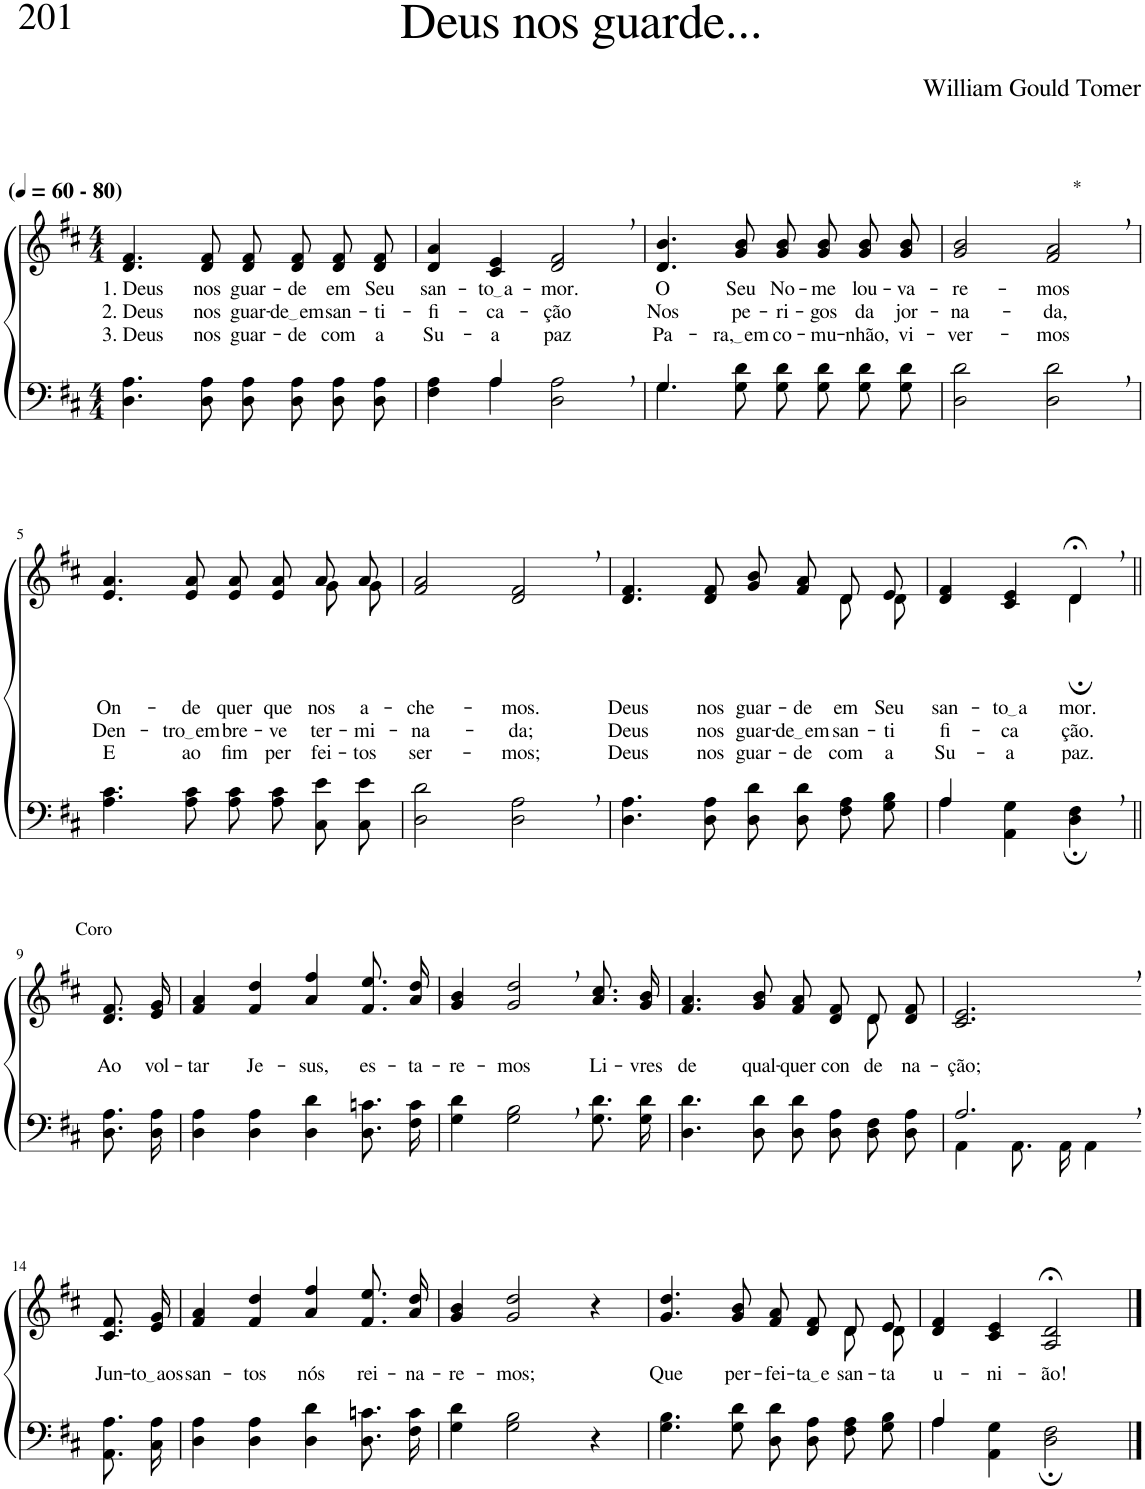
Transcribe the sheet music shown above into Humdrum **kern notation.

**kern	**kern	**text	**text	**text
*part2	*part1	*part1	*part1	*part1
*staff2	*staff1	*staff1	*staff1	*staff1
*I"Parte III e IV	*I"Parte I e II	*	*	*
*clefF4	*clefG2	*	*	*
*Trd1c2	*Trd1c2	*	*	*
*k[f#c#]	*k[f#c#]	*	*	*
*M4/4	*M4/4	*	*	*
*MM60	*MM60	*	*	*
=1	=1	=1	=1	=1
!	!LO:TX:a:B:t=(	!	!	!
!	!LO:TX:a:B:t=- 80)	!	!	!
!	!	!LO:LY:b	!LO:LY:b	!LO:LY:b
4.D\ 4.A\	4.d/ 4.f#/	1. Deus	2. Deus	3. Deus
!	!	!LO:LY:b	!LO:LY:b	!LO:LY:b
8D\ 8A\	8d/ 8f#/	nos	nos	nos
!	!	!LO:LY:b	!LO:LY:b	!LO:LY:b
8D\ 8A\L	8d/ 8f#/L	guar-	guar-	guar-
!	!	!LO:LY:b	!LO:LY:b	!LO:LY:b
8D\ 8A\J	8d/ 8f#/J	-de	de em	-de
!	!	!LO:LY:b	!LO:LY:b	!LO:LY:b
8D\ 8A\L	8d/ 8f#/L	em	san-	com
!	!	!LO:LY:b	!LO:LY:b	!LO:LY:b
8D\ 8A\J	8d/ 8f#/J	Seu	-ti-	a
=2	=2	=2	=2	=2
*^	*	*	*	*
!	!	!	!LO:LY:b	!LO:LY:b	!LO:LY:b
4ryy	4F#\ 4A\	4d/ 4a/	san-	-fi-	Su-
!	!	!	!LO:LY:b	!LO:LY:b	!LO:LY:b
4A/	4A\	4c#/ 4e/	to a	ca-	-a
!	!	!	!LO:LY:b	!LO:LY:b	!LO:LY:b
2ryy	2D\ 2A\	2d/, 2f#/,	-mor.	-ção	paz
=3	=3	=3	=3	=3	=3
!	!	!	!LO:LY:b	!LO:LY:b	!LO:LY:b
4.G\	4.G/	4.d/ 4.b/	O	Nos	Pa-
!	!	!	!LO:LY:b	!LO:LY:b	!LO:LY:b
8G\ 8d\	2ryy	8g/ 8b/	Seu	pe-	ra, em
!	!	!	!LO:LY:b	!LO:LY:b	!LO:LY:b
8G\ 8d\L	.	8g/ 8b/L	No-	-ri-	co-
!	!	!	!LO:LY:b	!LO:LY:b	!LO:LY:b
8G\ 8d\J	.	8g/ 8b/J	-me	-gos	-mu-
!	!	!	!LO:LY:b	!LO:LY:b	!LO:LY:b
8G\ 8d\L	.	8g/ 8b/L	lou-	da	-nhão,
!	!	!	!LO:LY:b	!LO:LY:b	!LO:LY:b
8G\ 8d\J	8ryy	8g/ 8b/J	-va-	jor-	vi-
=4	=4	=4	=4	=4	=4
!	!	!	!LO:LY:b	!LO:LY:b	!LO:LY:b
*v	*v	*	*	*	*
2D\ 2d\	2g/ 2b/	-re-	-na-	-ver-
!	!LO:TX:a:t=*	!	!	!
!	!	!LO:LY:b	!LO:LY:b	!LO:LY:b
2D\, 2d\,	2f#/, 2a/,	-mos	-da,	-mos
!!LO:LB:g=z
=5	=5	=5	=5	=5
*	*^	*	*	*
!	!	!	!LO:LY:b	!LO:LY:b	!LO:LY:b
4.A\ 4.c#\	2.ryy	4.e/ 4.a/	On-	Den-	E
!	!	!	!LO:LY:b	!LO:LY:b	!LO:LY:b
8A\ 8c#\	.	8e/ 8a/	-de	tro em	ao
!	!	!	!LO:LY:b	!LO:LY:b	!LO:LY:b
8A\ 8c#\L	.	8e/ 8a/L	quer	bre-	fim
!	!	!	!LO:LY:b	!LO:LY:b	!LO:LY:b
8A\ 8c#\J	.	8e/ 8a/J	que	-ve	per-
!	!	!	!LO:LY:b	!LO:LY:b	!LO:LY:b
8C#\ 8e\L	8g\L	8a/L	nos	ter-	-fei-
!	!	!	!LO:LY:b	!LO:LY:b	!LO:LY:b
8C#\ 8e\J	8g\J	8a/J	a-	-mi-	-tos
=6	=6	=6	=6	=6	=6
!	!	!	!LO:LY:b	!LO:LY:b	!LO:LY:b
*	*v	*v	*	*	*
2D\ 2d\	2f#/ 2a/	-che-	-na-	ser-
!	!	!LO:LY:b	!LO:LY:b	!LO:LY:b
2D\, 2A\,	2d/, 2f#/,	-mos.	-da;	-mos;
=7	=7	=7	=7	=7
!	!	!LO:LY:b	!LO:LY:b	!LO:LY:b
*	*^	*	*	*
4.D\ 4.A\	4.d/ 4.f#/	2.ryy	Deus	Deus	Deus
!	!	!	!LO:LY:b	!LO:LY:b	!LO:LY:b
8D\ 8A\	8d/ 8f#/	.	nos	nos	nos
!	!	!	!LO:LY:b	!LO:LY:b	!LO:LY:b
8D\ 8d\L	8g/ 8b/L	.	guar-	guar-	guar-
!	!	!	!LO:LY:b	!LO:LY:b	!LO:LY:b
8D\ 8d\J	8f#/ 8a/J	.	-de	de em	-de
!	!	!	!LO:LY:b	!LO:LY:b	!LO:LY:b
8F#\ 8A\L	8d/L	8d\L	em	-san-	com
!	!	!	!LO:LY:b	!LO:LY:b	!LO:LY:b
8G\ 8B\J	8e/J	8d\J	Seu	-ti-	a
=8	=8	=8	=8	=8	=8
*^	*	*	*	*	*
!	!	!	!	!LO:LY:b	!LO:LY:b	!LO:LY:b
4A/	4A\	4d/ 4f#/	2ryy	san-	-fi-	Su-
!	!	!	!	!LO:LY:b	!LO:LY:b	!LO:LY:b
2ryy	4AA\ 4G\	4c#/ 4e/	.	to a	-ca-	-a
!	!	!	!	!LO:LY:b	!LO:LY:b	!LO:LY:b
.	4D\; 4F#\;	4d;<,/	4d;\	mor.	-ção.	paz.
!!LO:LB:g=z
=9||	=9||	=9||	=9||	=9||	=9||	=9||
!	!	!LO:TX:a:t=Coro	!	!	!	!
!	!	!	!	!LO:LY:b	!	!
*v	*v	*	*	*	*	*
*	*v	*v	*	*	*
8.D\ 8.A\L	8.d/ 8.f#/L	Ao	.	.
!	!	!LO:LY:b	!	!
16D\ 16A\Jk	16e/ 16g/Jk	vol-	.	.
=10	=10	=10	=10	=10
!	!	!LO:LY:b	!	!
4D\ 4A\	4f#/ 4a/	-tar	.	.
!	!	!LO:LY:b	!	!
4D\ 4A\	4f#/ 4dd/	Je-	.	.
!	!	!LO:LY:b	!	!
4D\ 4d\	4a/ 4ff#/	-sus,	.	.
!	!	!LO:LY:b	!	!
8.D\ 8.cn\L	8.f#/ 8.ee/L	es-	.	.
!	!	!LO:LY:b	!	!
16F#\ 16c\Jk	16a/ 16dd/Jk	-ta-	.	.
=11	=11	=11	=11	=11
!	!	!LO:LY:b	!	!
4G\ 4d\	4g/ 4b/	-re-	.	.
!	!	!LO:LY:b	!	!
2G\, 2B\,	2g/, 2dd/,	-mos	.	.
!	!	!LO:LY:b	!	!
8.G\ 8.d\L	8.a/ 8.cc#/L	Li-	.	.
!	!	!LO:LY:b	!	!
16G\ 16d\Jk	16g/ 16b/Jk	-vres	.	.
=12	=12	=12	=12	=12
!	!	!LO:LY:b	!	!
*	*^	*	*	*
4.D\ 4.d\	4.f#/ 4.a/	2.ryy	de	.	.
!	!	!	!LO:LY:b	!	!
8D\ 8d\	8g/ 8b/	.	qual-	.	.
!	!	!	!LO:LY:b	!	!
8D\ 8d\L	8f#/ 8a/L	.	-quer	.	.
!	!	!	!LO:LY:b	!	!
8D\ 8A\J	8d/ 8f#/J	.	con-	.	.
!	!	!	!LO:LY:b	!	!
8D\ 8F#\L	8d/L	8d\	-de-	.	.
!	!	!	!LO:LY:b	!	!
8D\ 8A\J	8d/ 8f#/J	8ryy	-na-	.	.
=13	=13	=13	=13	=13	=13
*^	*	*	*	*	*
!	!	!	!	!LO:LY:b	!	!
*	*	*v	*v	*	*	*
2.A,/	4AA\	2.c#/, 2.e/,	-ção;	.	.
.	8.AA\L	.	.	.	.
.	16AA\Jk	.	.	.	.
.	4AA\	.	.	.	.
!!LO:LB:g=z
=14-	=14-	=14-	=14-	=14-	=14-
!	!	!	!LO:LY:b	!	!
*v	*v	*	*	*	*
8.AA\ 8.A\L	8.c#/ 8.f#/L	Jun-	.	.
!	!	!LO:LY:b	!	!
16C#\ 16A\Jk	16e/ 16g/Jk	to aos	.	.
=15	=15	=15	=15	=15
!	!	!LO:LY:b	!	!
4D\ 4A\	4f#/ 4a/	san-	.	.
!	!	!LO:LY:b	!	!
4D\ 4A\	4f#/ 4dd/	-tos	.	.
!	!	!LO:LY:b	!	!
4D\ 4d\	4a/ 4ff#/	nós	.	.
!	!	!LO:LY:b	!	!
8.D\ 8.cn\L	8.f#/ 8.ee/L	rei-	.	.
!	!	!LO:LY:b	!	!
16F#\ 16c\Jk	16a/ 16dd/Jk	-na-	.	.
=16	=16	=16	=16	=16
!	!	!LO:LY:b	!	!
4G\ 4d\	4g/ 4b/	-re-	.	.
!	!	!LO:LY:b	!	!
2G\ 2B\	2g/ 2dd/	-mos;	.	.
4r	4r	.	.	.
=17	=17	=17	=17	=17
!	!	!LO:LY:b	!	!
*	*^	*	*	*
4.G\ 4.B\	4.g/ 4.dd/	2.ryy	Que	.	.
!	!	!	!LO:LY:b	!	!
8G\ 8d\	8g/ 8b/	.	per-	.	.
!	!	!	!LO:LY:b	!	!
8D\ 8d\L	8f#/ 8a/L	.	-fei-	.	.
!	!	!	!LO:LY:b	!	!
8D\ 8A\J	8d/ 8f#/J	.	ta e	.	.
!	!	!	!LO:LY:b	!	!
8F#\ 8A\L	8d/L	8d\L	san-	.	.
!	!	!	!LO:LY:b	!	!
8G\ 8B\J	8e/J	8d\J	-ta	.	.
=18	=18	=18	=18	=18	=18
*^	*	*	*	*	*
!	!	!	!	!LO:LY:b	!	!
*	*	*v	*v	*	*	*
4A/	4A\	4d/ 4f#/	u-	.	.
!	!	!	!LO:LY:b	!	!
2.ryy	4AA\ 4G\	4c#/ 4e/	-ni-	.	.
!	!	!	!LO:LY:b	!	!
.	2D\; 2F#\;	2A/;< 2d/;<	-ão!	.	.
*v	*v	*	*	*	*
==	==	==	==	==
*-	*-	*-	*-	*-
